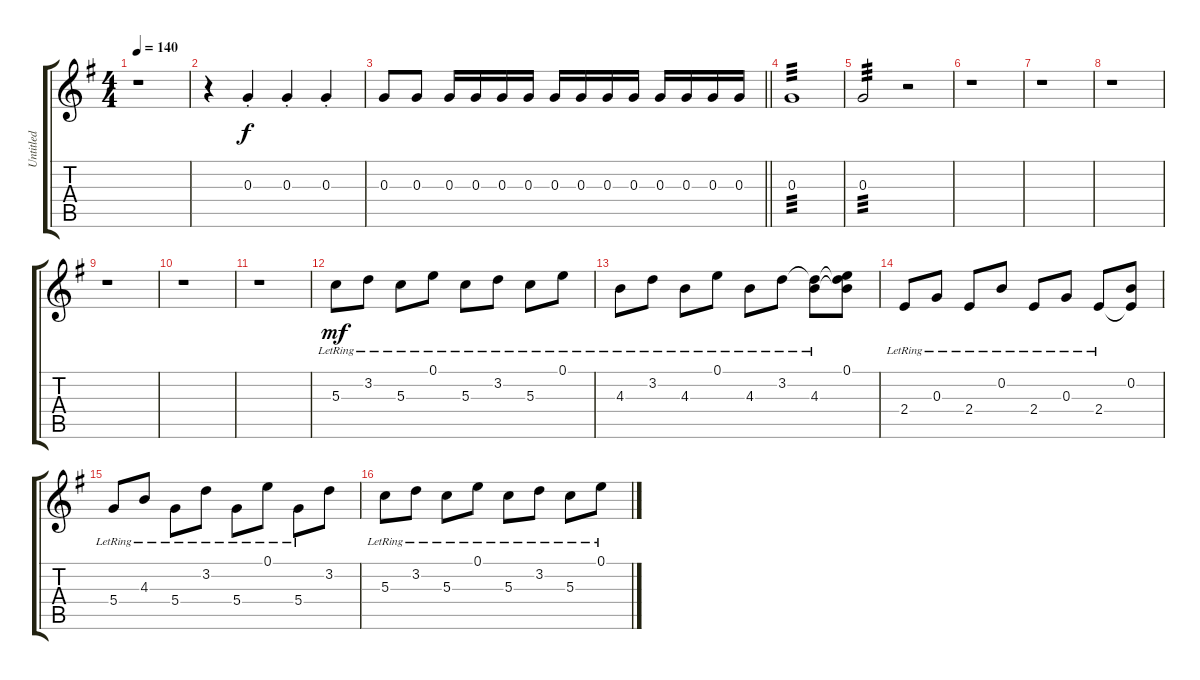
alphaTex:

\track ("Untitled" "Untitled") {instrument distortionguitar}
\staff {score tabs}
\tuning (E4 B3 G3 D3 A2 E2) {hide}
\ts (4 4)
\tempo 140
\clef g2
\ks g
r.1{dy f instrument distortionguitar} |
r.4 0.3{st}.4 0.3{st}.4 0.3{st}.4 |
\barLineRight lightlight
0.3.8 0.3.8 0.3.16 0.3.16 0.3.16 0.3.16 0.3.16 0.3.16 0.3.16 0.3.16 0.3.16 0.3.16 0.3.16 0.3.16 |
0.3.1{tp 3} |
0.3.2{tp 3} r.2 |
r.1 |
r.1 |
r.1 |
r.1 |
r.1 |
r.1 |
5.3{lr}.8{dy mf} 3.2{lr}.8 5.3{lr}.8 0.1{lr}.8 5.3{lr}.8 3.2{lr}.8 5.3{lr}.8 0.1{lr}.8 |
4.3{lr}.8 3.2{lr}.8 4.3{lr}.8 0.1{lr}.8 4.3{lr}.8 3.2{lr}.8 (3.2{t} 4.3{lr}).8 (0.1 3.2{t} 4.3{t}).8 |
2.4{lr}.8 0.3{lr}.8 2.4{lr}.8 0.2{lr}.8 2.4{lr}.8 0.3{lr}.8 2.4{lr}.8 (0.2 2.4{t}).8 |
5.4{lr}.8 4.3{lr}.8 5.4{lr}.8 3.2{lr}.8 5.4{lr}.8 0.1{lr}.8 5.4{lr}.8 3.2.8 |
5.3{lr}.8 3.2{lr}.8 5.3{lr}.8 0.1{lr}.8 5.3{lr}.8 3.2{lr}.8 5.3{lr}.8 0.1{lr}.8
